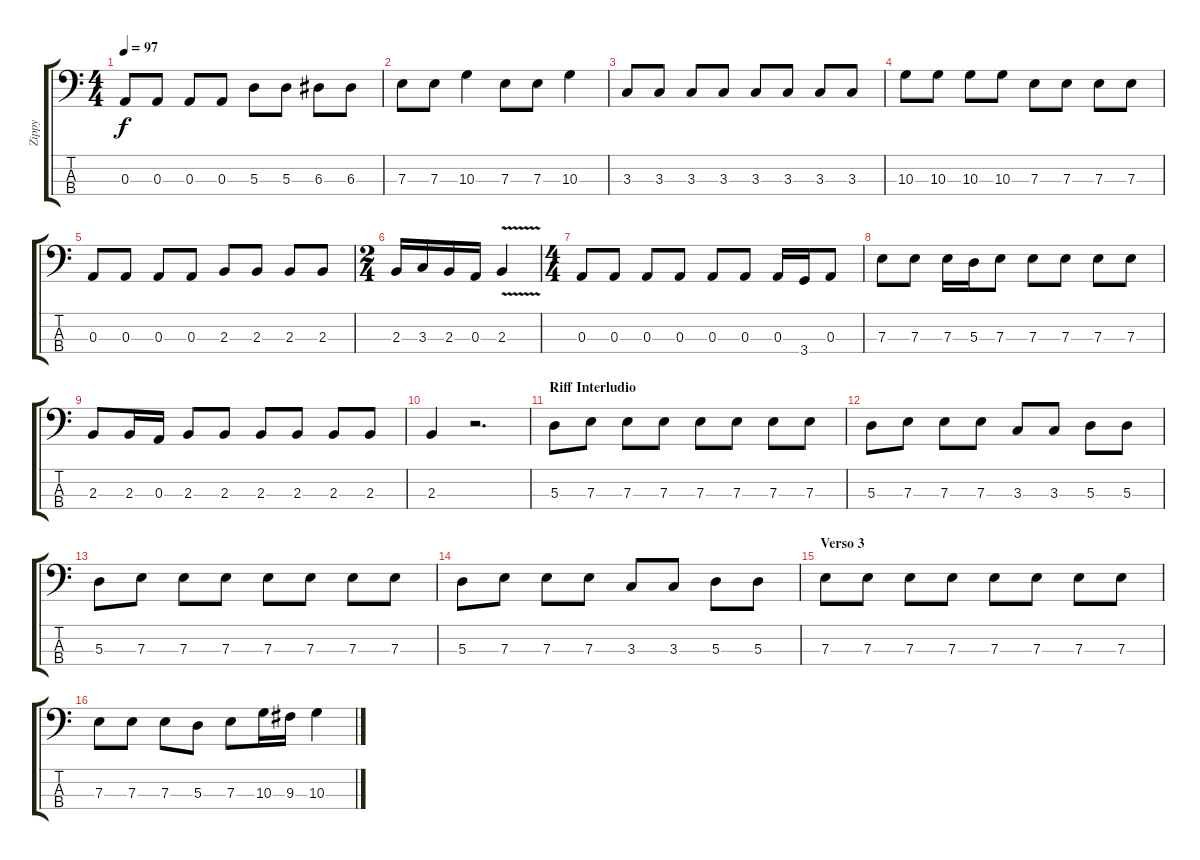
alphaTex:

\track ("Zippy" "Zippy") {instrument electricbassfinger}
\staff {score tabs}
\tuning (G2 D2 A1 E1) {hide}
\ts (4 4)
\tempo 97
\clef f4
\ks c
0.3.8{dy f} 0.3.8 0.3.8 0.3.8 5.3.8 5.3.8 6.3.8 6.3.8 |
7.3.8 7.3.8 10.3.4 7.3.8 7.3.8 10.3.4 |
3.3.8 3.3.8 3.3.8 3.3.8 3.3.8 3.3.8 3.3.8 3.3.8 |
10.3.8 10.3.8 10.3.8 10.3.8 7.3.8 7.3.8 7.3.8 7.3.8 |
0.3.8 0.3.8 0.3.8 0.3.8 2.3.8 2.3.8 2.3.8 2.3.8 |
\ts (2 4)
2.3.16 3.3.16 2.3.16 0.3.16 2.3{v}.4 |
\ts (4 4)
0.3.8 0.3.8 0.3.8 0.3.8 0.3.8 0.3.8 0.3.16 3.4.16 0.3.8 |
7.3.8 7.3.8 7.3.16 5.3.16 7.3.8 7.3.8 7.3.8 7.3.8 7.3.8 |
2.3.8 2.3.16 0.3.16 2.3.8 2.3.8 2.3.8 2.3.8 2.3.8 2.3.8 |
2.3.4 r.2{d} |
\section ("" "Riff Interludio")
5.3.8 7.3.8 7.3.8 7.3.8 7.3.8 7.3.8 7.3.8 7.3.8 |
5.3.8 7.3.8 7.3.8 7.3.8 3.3.8 3.3.8 5.3.8 5.3.8 |
5.3.8 7.3.8 7.3.8 7.3.8 7.3.8 7.3.8 7.3.8 7.3.8 |
5.3.8 7.3.8 7.3.8 7.3.8 3.3.8 3.3.8 5.3.8 5.3.8 |
\section ("" "Verso 3")
7.3.8 7.3.8 7.3.8 7.3.8 7.3.8 7.3.8 7.3.8 7.3.8 |
7.3.8 7.3.8 7.3.8 5.3.8 7.3.8 10.3.16 9.3.16 10.3.4
